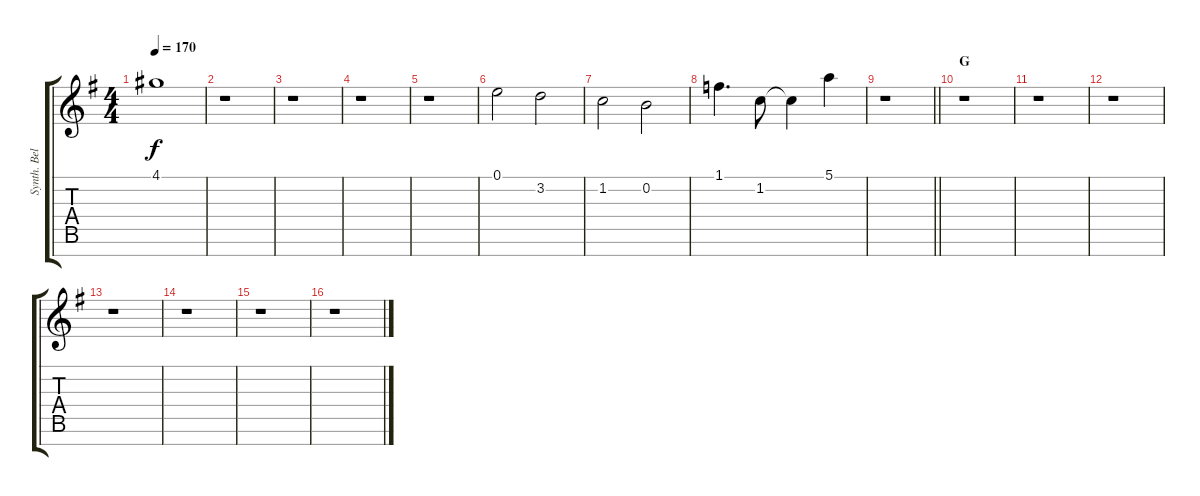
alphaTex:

\track ("Synth. Bell" "Synth. Bel") {instrument vibraphone}
\staff {score tabs}
\tuning (E5 B4 G4 D4 A3 E3 B2) {hide}
\ts (4 4)
\tempo 170
\clef g2
\ks g
4.1.1{dy f} |
r.1 |
r.1 |
r.1 |
r.1 |
0.1.2 3.2.2 |
1.2.2 0.2.2 |
1.1.4{d} 1.2.8 1.2{t}.4 5.1.4 |
\barLineRight lightlight
r.1 |
\section ("" "G")
r.1 |
r.1 |
r.1 |
r.1 |
r.1 |
r.1 |
r.1
